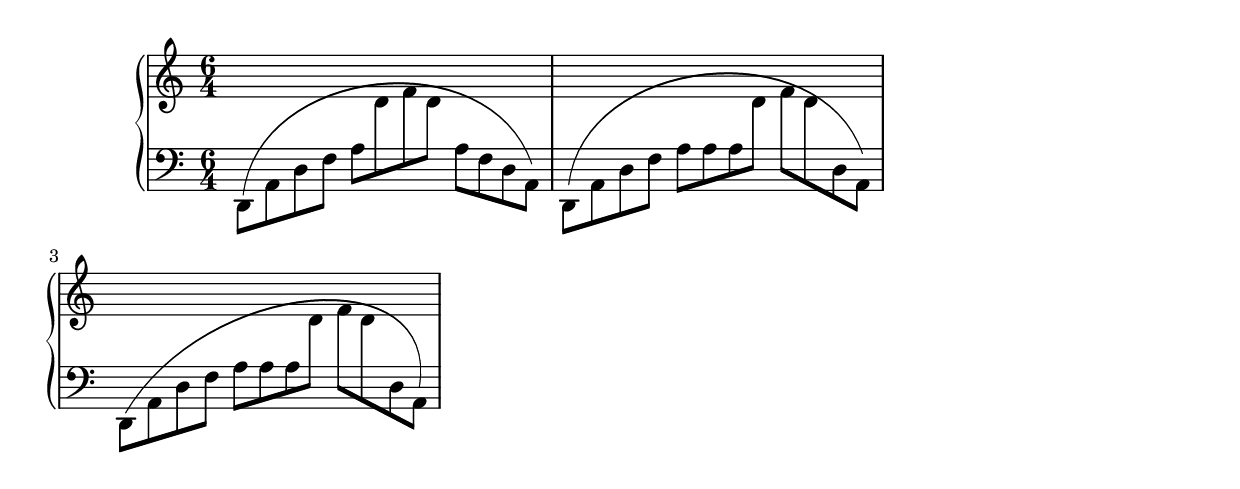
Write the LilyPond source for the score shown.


\version "2.14.0"

\header {

    texidoc="
Extreme slurs are scaled to fit the pattern, but only  symmetrically.
Asymmetric slurs are created by setting @code{eccentricity}."

}
\layout {
    ragged-right = ##t
}

baseWalk =  \relative c {
    \time 6/4
    \stemDown
    \slurUp
    d,8[( a' d f] a[ d f d] a[ f d  a)]
    d,8[( a' d f] a[ a a d] f[ d d,  a)]
    \once\override Slur #'eccentricity = #6.0
    d,8[( a' d f] a[ a a d] f[ d d,  a)]
}

\context PianoStaff 
    \autochange \baseWalk


